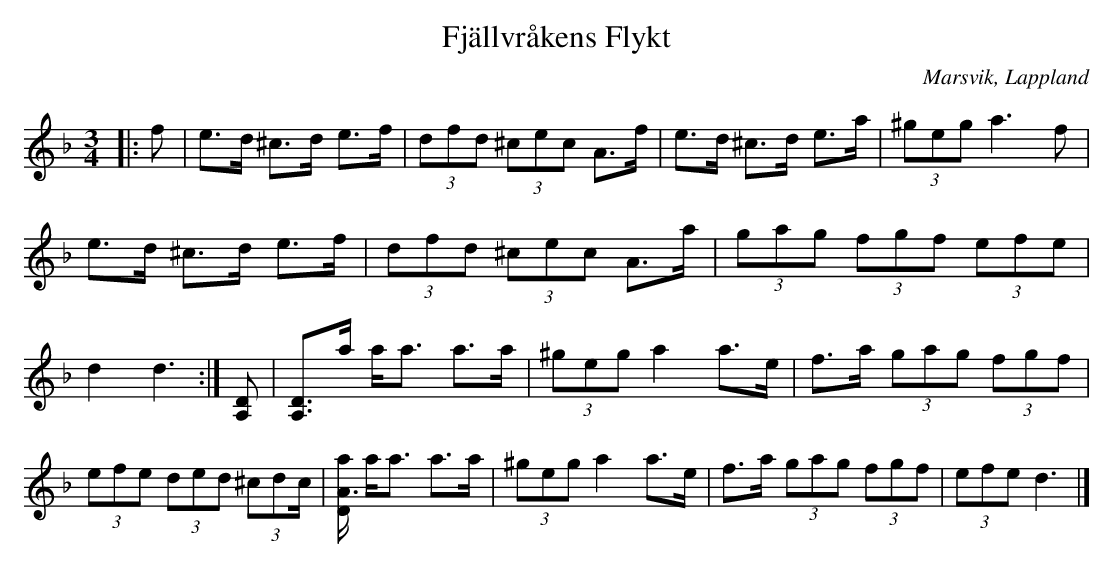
X:1
T:Fjällvråkens Flykt
O:Marsvik, Lappland
M:3/4
L:1/16
K:Dm
|: f2 | e3d ^c3d e3f | (3d2f2d2 (3^c2e2c2 A3f | e3d ^c3d e3a |(3^g2e2g2 a6 f2 | e3d ^c3d e3f | (3d2f2d2 (3^c2e2c2 A3a | (3g2a2g2 (3f2g2f2 (3e2f2e2 | d4 d6:| [A,2D2] | [A,3D3]a aa3 a3a|(3^g2e2g2 a4 a3e | f3a (3g2a2g2 (3f2g2f2 | (3e2f2e2 (3d2e2d2 (3^c2d2c | [DA3a] aa3 a3a | (3^g2e2g2 a4 a3e | f3a (3g2a2g2 (3f2g2f2 | (3e2f2e2  d6|]
